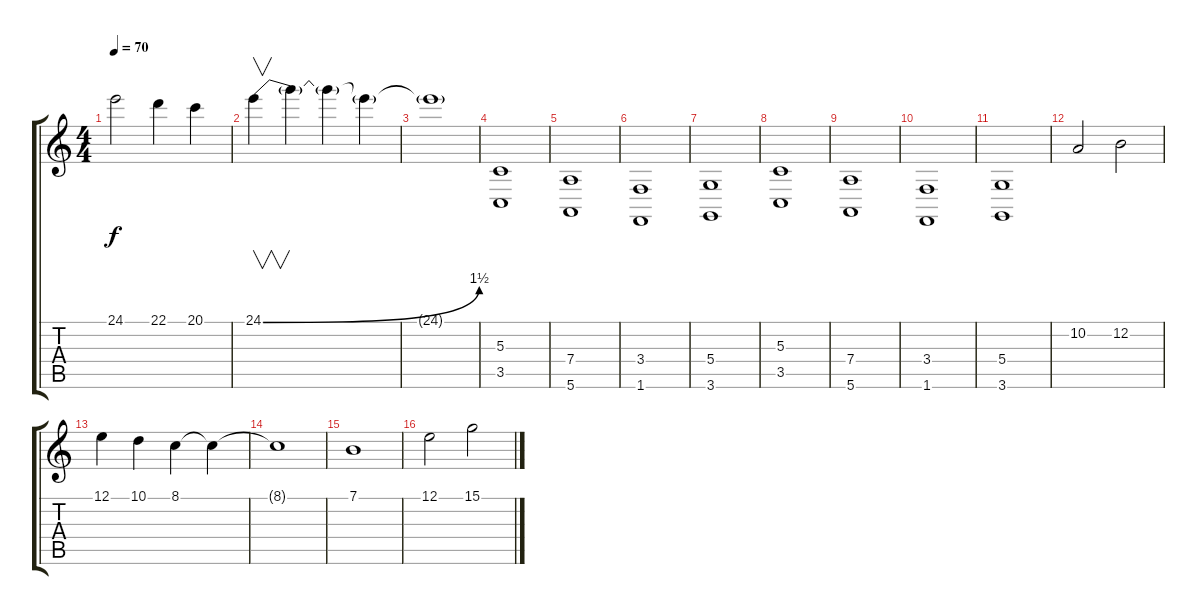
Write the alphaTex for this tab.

\track "" {instrument stringensemble1}
\staff {score tabs}
\tuning (E4 B3 G3 D3 A2 E2) {hide}
\ts (4 4)
\tempo 70
\clef g2
\ks c
24.1.2{dy f} 22.1.4 20.1.4 |
24.1{be (bend 0 0 60 6)}.4{v} 24.1{t}.4 24.1{t}.4 24.1{t}.4 |
24.1{t}.1 |
(5.3 3.5).1 |
(7.4 5.6).1 |
(3.4 1.6).1 |
(5.4 3.6).1 |
(5.3 3.5).1 |
(7.4 5.6).1 |
(3.4 1.6).1 |
(5.4 3.6).1 |
10.2.2 12.2.2 |
12.1.4 10.1.4 8.1.4 8.1{t}.4 |
8.1{t}.1 |
7.1.1 |
12.1.2 15.1.2
